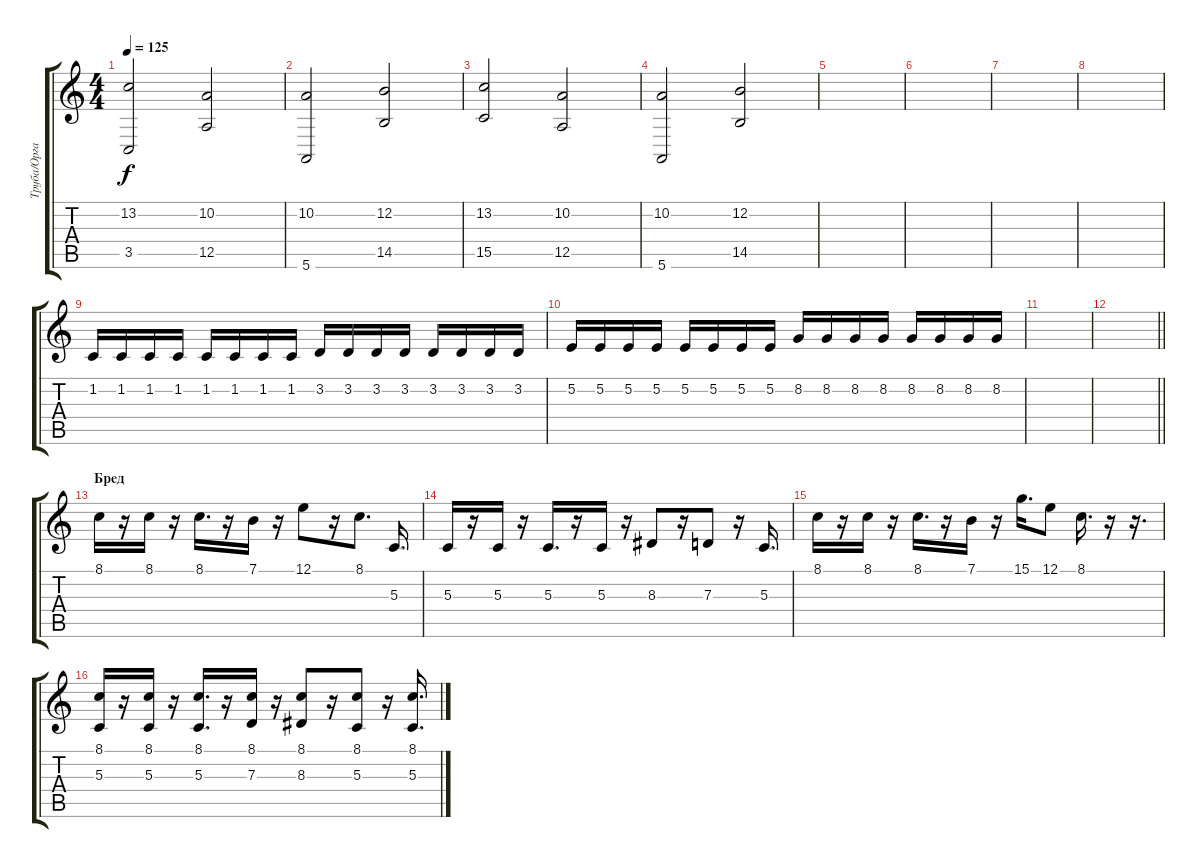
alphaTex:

\track ("Труба/Орган" "Труба/Орга") {instrument drawbarorgan}
\staff {score tabs}
\tuning (E4 B3 G3 D3 A2 E2) {hide}
\ts (4 4)
\tempo 125
\clef g2
\ks c
(13.2 3.5).2{dy f} (10.2 12.5).2 |
(10.2 5.6).2 (12.2 14.5).2 |
(13.2 15.5).2 (10.2 12.5).2 |
(10.2 5.6).2 (12.2 14.5).2 |
|
|
|
|
1.2.16{volume 8} 1.2.16 1.2.16 1.2.16 1.2.16 1.2.16 1.2.16 1.2.16 3.2.16 3.2.16 3.2.16 3.2.16 3.2.16 3.2.16 3.2.16 3.2.16 |
5.2.16 5.2.16 5.2.16 5.2.16 5.2.16 5.2.16 5.2.16 5.2.16 8.2.16 8.2.16 8.2.16 8.2.16 8.2.16 8.2.16 8.2.16 8.2.16 |
|
\barLineRight lightlight
|
\section ("" "Бред")
8.1.16{volume 15 instrument tuba} r.16 8.1.16 r.16 8.1.16{d} r.16 7.1.16 r.16 12.1.8 r.16 8.1.8{d} 5.3.16{d} |
5.3.16 r.16 5.3.16 r.16 5.3.16{d} r.16 5.3.16 r.16 8.3.8 r.16 7.3.8 r.16 5.3.16{d} |
8.1.16 r.16 8.1.16 r.16 8.1.16{d} r.16 7.1.16 r.16 15.1.16{d} 12.1.8 8.1.16{d} r.16 r.16{d} |
(8.1 5.3).16 r.16 (8.1 5.3).16 r.16 (8.1 5.3).16{d} r.16 (8.1 7.3).16 r.16 (8.1 8.3).8 r.16 (8.1 5.3).8 r.16 (8.1 5.3).16{d}
